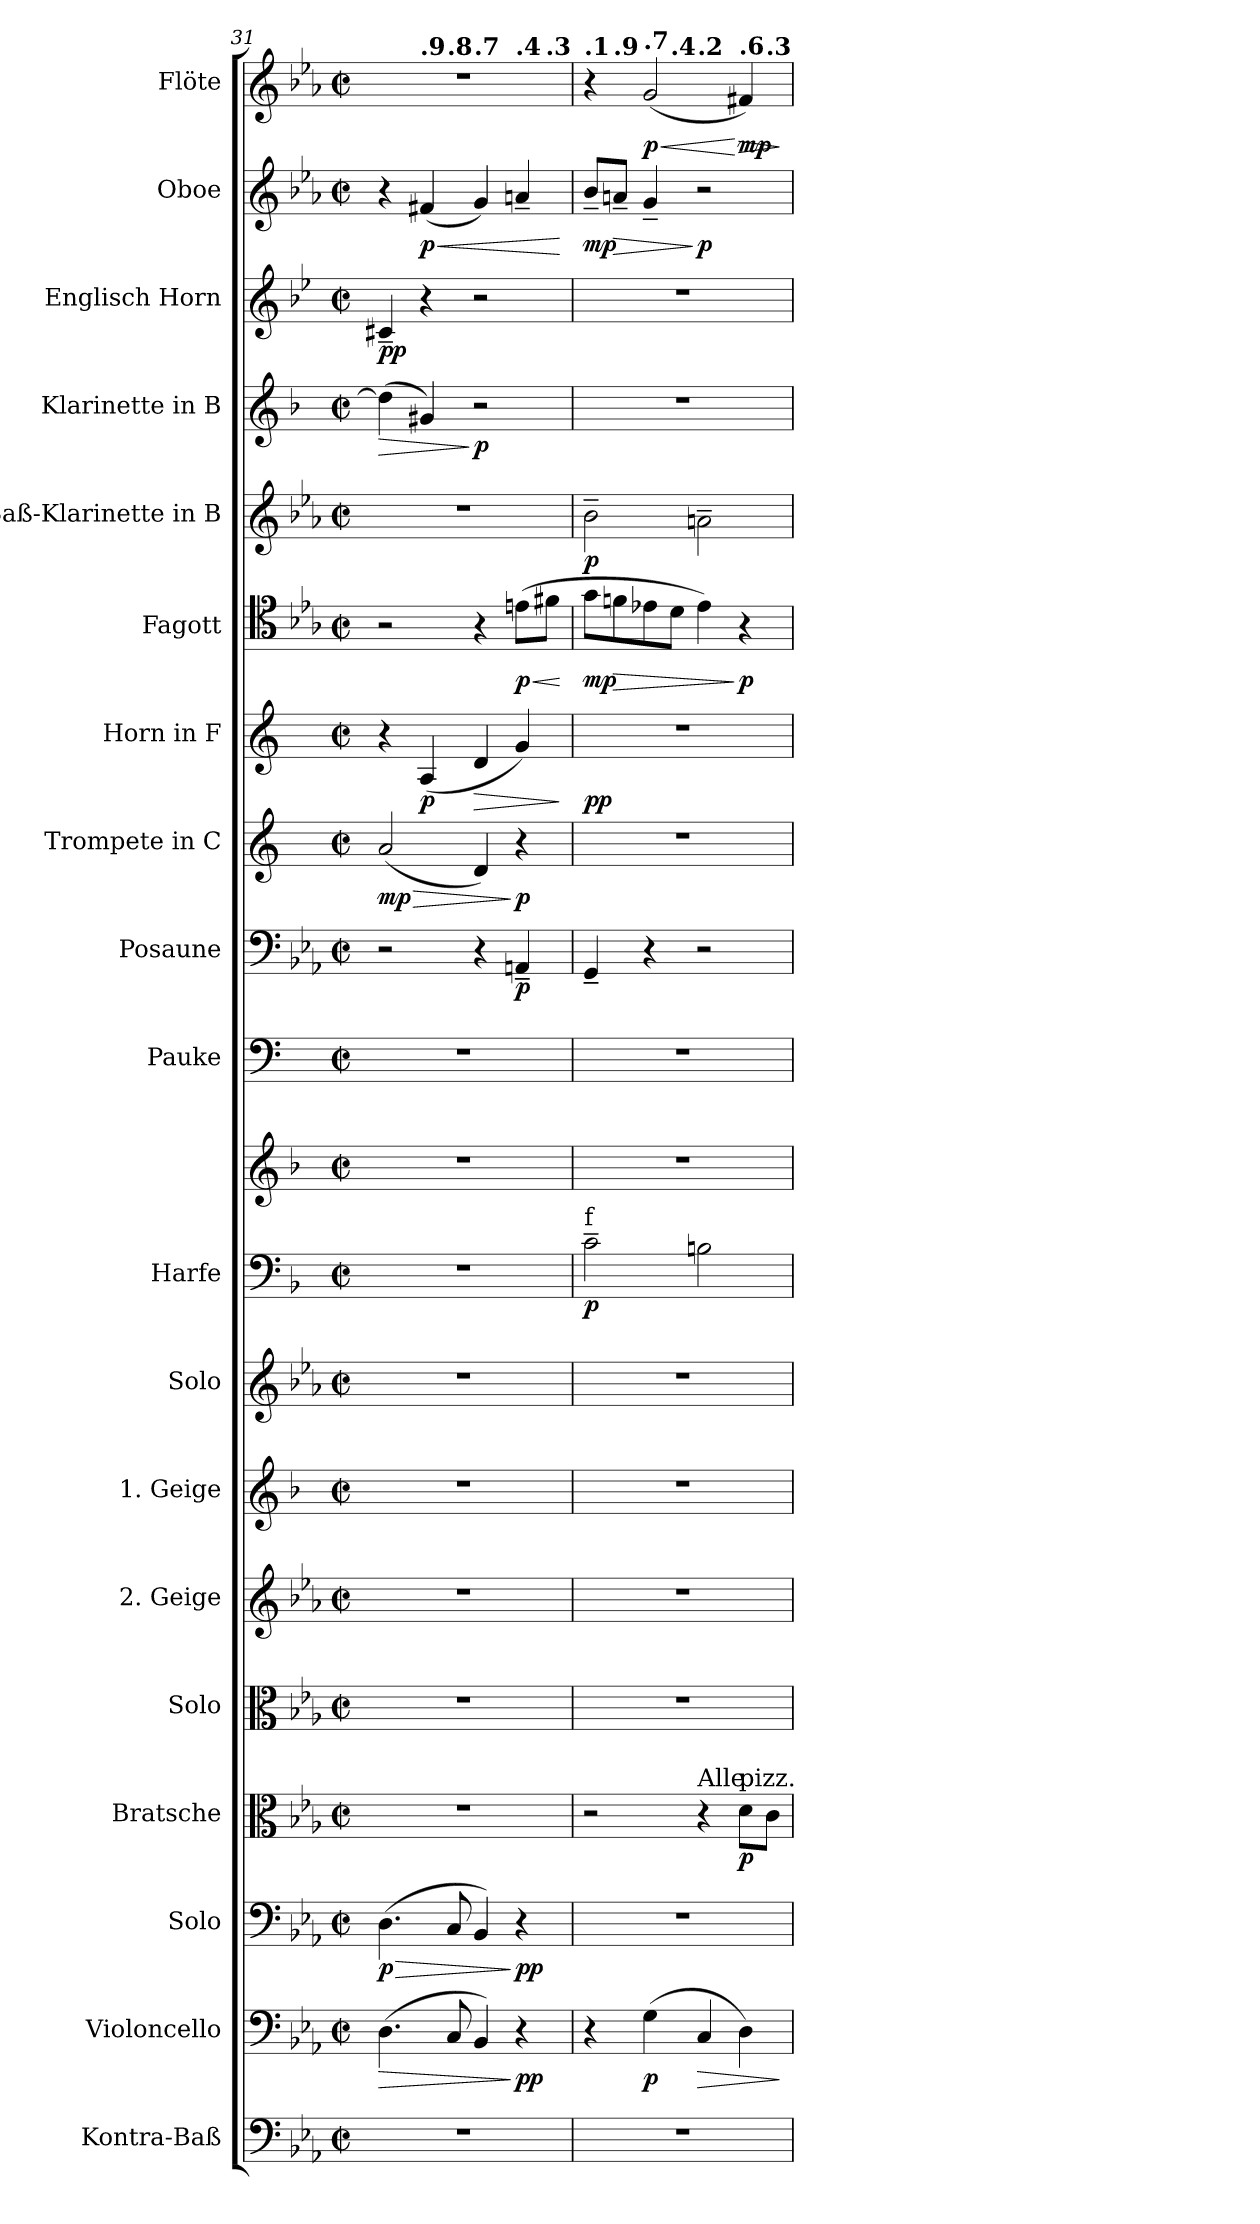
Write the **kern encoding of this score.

**kern	**kern	**dynam	**kern	**dynam	**kern	**dynam	**kern	**kern	**kern	**kern	**kern	**kern	**dynam	**kern	**kern	**dynam	**kern	**dynam	**kern	**dynam	**kern	**dynam	**kern	**dynam	**kern	**dynam	**kern	**dynam	**kern	**dynam	**kern	**dynam
*part19	*part18	*part18	*part17	*part17	*part16	*part16	*part15	*part14	*part13	*part12	*part11	*part11	*part11	*part10	*part9	*part9	*part8	*part8	*part7	*part7	*part6	*part6	*part5	*part5	*part4	*part4	*part3	*part3	*part2	*part2	*part1	*part1
*staff20	*staff19	*staff19	*staff18	*staff18	*staff17	*staff17	*staff16	*staff15	*staff14	*staff13	*staff12	*staff11	*staff11/12	*staff10	*staff9	*staff9	*staff8	*staff8	*staff7	*staff7	*staff6	*staff6	*staff5	*staff5	*staff4	*staff4	*staff3	*staff3	*staff2	*staff2	*staff1	*staff1
*I"Kontra-Baß	*I"Violoncello	*	*I"Solo	*	*I"Bratsche	*	*I"Solo	*I"2. Geige	*I"1. Geige	*I"Solo	*I"Harfe	*	*	*I"Pauke	*I"Posaune	*	*I"Trompete in C	*	*I"Horn in F	*	*I"Fagott	*	*I"Baß-Klarinette in B	*	*I"Klarinette in B	*	*I"Englisch Horn	*	*I"Oboe	*	*I"Flöte	*
*	*I'Vlc.	*	*I'Solo	*	*I'Br.	*	*I'Solo	*I'2. Gg	*I'1. Gg.	*I'Solo	*I'Hrf.	*	*	*I'Pk.	*I'Pos.	*	*I'Trp.	*	*I'Hr. F	*	*I'Fg.	*	*	*	*I'Kl. B	*	*I'E. H.	*	*I'Ob.	*	*I'Fl.	*
!!LO:PB:g=z
*clefF4	*clefF4	*	*clefF4	*	*clefC3	*	*clefC3	*clefG2	*clefG2	*clefG2	*clefF4	*clefG2	*	*clefF4	*clefF4	*	*clefG2	*	*clefG2	*	*clefC4	*	*clefG2	*	*clefG2	*	*clefG2	*	*clefG2	*	*clefG2	*
*ITrd7c12	*	*	*	*	*	*	*	*	*ITrd1c2	*	*ITrd1c2	*ITrd1c2	*	*	*	*	*	*	*ITrd4c7	*	*	*	*ITrd8c14	*	*ITrd1c2	*	*ITrd4c7	*	*	*	*	*
*k[b-e-a-]	*k[b-e-a-]	*	*k[b-e-a-]	*	*k[b-e-a-]	*	*k[b-e-a-]	*k[b-e-a-]	*k[b-e-a-]	*k[b-e-a-]	*k[b-e-a-]	*k[b-e-a-]	*	*k[]	*k[b-e-a-]	*	*k[]	*	*k[b-]	*	*k[b-e-a-]	*	*k[b-e-a-]	*	*k[b-e-a-]	*	*k[b-e-a-]	*	*k[b-e-a-]	*	*k[b-e-a-]	*
*M2/2	*M2/2	*	*M2/2	*	*M2/2	*	*M2/2	*M2/2	*M2/2	*M2/2	*M2/2	*M2/2	*	*M2/2	*M2/2	*	*M2/2	*	*M2/2	*	*M2/2	*	*M2/2	*	*M2/2	*	*M2/2	*	*M2/2	*	*M2/2	*
*met(c|)	*met(c|)	*	*met(c|)	*	*met(c|)	*	*met(c|)	*met(c|)	*met(c|)	*met(c|)	*met(c|)	*met(c|)	*	*met(c|)	*met(c|)	*	*met(c|)	*	*met(c|)	*	*met(c|)	*	*met(c|)	*	*met(c|)	*	*met(c|)	*	*met(c|)	*	*met(c|)	*
*MM120	*MM120	*	*MM120	*	*MM120	*	*MM120	*MM120	*MM120	*MM120	*MM120	*MM120	*	*MM120	*MM120	*	*MM120	*	*MM120	*	*MM120	*	*MM120	*	*MM120	*	*MM120	*	*MM120	*	*MM120	*
=31	=31	=31	=31	=31	=31	=31	=31	=31	=31	=31	=31	=31	=31	=31	=31	=31	=31	=31	=31	=31	=31	=31	=31	=31	=31	=31	=31	=31	=31	=31	=31	=31
!	!	!	!	!	!	!	!	!	!	!	!	!	!	!	!	!	!	!	!	!	!	!	!	!	!	!	!	!	!	!	!LO:TX:a:B:t=poco rit.     _     _     _     _     _     _     _     _     _     _     _     _     tempo	!
!	!	!LO:HP:b	!	!LO:HP:b	!	!	!	!	!	!	!	!	!	!	!	!	!	!LO:HP:b	!	!	!	!	!	!	!	!LO:HP:b	!	!	!	!	!	!
!	!	!	!	!LO:DY:n=1:b	!	!	!	!	!	!	!	!	!	!	!	!	!	!LO:DY:n=1:b	!	!	!	!	!	!	!	!	!	!LO:DY:b	!	!	!	!
*	*	*	*	*	*	*	*	*	*	*	*	*	*	*	*	*	*	*	*	*	*	*	*	*	*	*	*	*	*	*	*^	*
*	*	*	*	*	*	*	*	*	*	*	*	*	*	*	*	*	*	*	*	*	*	*	*	*	*	*	*	*	*	*	*	*^	*
*	*	*	*	*	*	*	*	*	*	*	*	*	*	*	*	*	*	*	*	*	*	*	*	*	*	*	*	*	*	*	*	*	*^	*
*	*	*	*	*	*	*	*	*	*	*	*	*	*	*	*	*	*	*	*	*	*	*	*	*	*	*	*	*	*	*	*	*	*	*^	*
1r	(>4.D\	>	(>4.D\	> p	1r	.	1r	1r	1r	1r	1r	1r	.	1r	2r	.	(<2a/	> mp	4r	.	2r	.	1r	.	(>4cc\]	>	4F#X~/	pp	4r	.	1r	4ryy	4.ryy	2ryy	2.ryy	.
*	*	*	*	*	*	*	*	*	*	*	*	*	*	*	*	*	*	*	*	*	*	*	*	*	*	*	*	*	*	*	*MM118	*	*	*	*	*
!	!	!	!	!	!	!	!	!	!	!	!	!	!	!	!	!	!	!	!	!	!	!	!	!	!	!	!	!	!	!	!	!LO:TX:a:B:t=.9	!	!	!	!
!	!	!	!	!	!	!	!	!	!	!	!	!	!	!	!	!	!	!	!	!LO:DY:b	!	!	!	!	!	!	!	!	!	!LO:HP:b	!	!	!	!	!	!
!	!	!	!	!	!	!	!	!	!	!	!	!	!	!	!	!	!	!	!	!	!	!	!	!	!	!	!	!	!	!LO:DY:n=1:b	!	!	!	!	!	!
.	.	.	.	.	.	.	.	.	.	.	.	.	.	.	.	.	.	.	(<4D/	p	.	.	.	.	4f#X/)	.	4r	.	(<4f#X/	< p	.	2.ryy	.	.	.	.
*	*	*	*	*	*	*	*	*	*	*	*	*	*	*	*	*	*	*	*	*	*	*	*	*	*	*	*	*	*	*	*MM118	*	*	*	*	*
!	!	!	!	!	!	!	!	!	!	!	!	!	!	!	!	!	!	!	!	!	!	!	!	!	!	!	!	!	!	!	!	!	!LO:TX:a:B:t=.8	!	!	!
.	8C/	.	8C/	.	.	.	.	.	.	.	.	.	.	.	.	.	.	.	.	.	.	.	.	.	.	.	.	.	.	.	.	.	2ryy	.	.	.
*	*	*	*	*	*	*	*	*	*	*	*	*	*	*	*	*	*	*	*	*	*	*	*	*	*	*	*	*	*	*	*MM118	*	*	*	*	*
!	!	!	!	!	!	!	!	!	!	!	!	!	!	!	!	!	!	!	!	!	!	!	!	!	!	!	!	!	!	!	!	!	!	!LO:TX:a:B:t=.7	!	!
!	!	!	!	!	!	!	!	!	!	!	!	!	!	!	!	!	!	!	!	!LO:HP:b	!	!	!	!	!	!LO:DY:n=1:b	!	!	!	!	!	!	!	!	!	!
.	4BB-/)	.	4BB-/)	.	.	.	.	.	.	.	.	.	.	.	4r	.	4d/)	.	4G/	>	4r	.	.	.	2r	] p	2r	.	4g/)	.	.	.	.	2ryy	.	.
*	*	*	*	*	*	*	*	*	*	*	*	*	*	*	*	*	*	*	*	*	*	*	*	*	*	*	*	*	*	*	*MM118	*	*	*	*	*
!	!	!	!	!	!	!	!	!	!	!	!	!	!	!	!	!	!	!	!	!	!	!	!	!	!	!	!	!	!	!	!	!	!	!	!LO:TX:a:B:t=.4	!
!	!	!LO:DY:n=1:b	!	!LO:DY:n=2:b	!	!	!	!	!	!	!	!	!	!	!	!LO:DY:b	!	!LO:DY:n=2:b	!	!	!	!LO:HP:b	!	!	!	!	!	!	!	!	!	!	!	!	!	!
!	!	!	!	!	!	!	!	!	!	!	!	!	!	!	!	!	!	!	!	!	!	!LO:DY:n=1:b	!	!	!	!	!	!	!	!	!	!	!	!	!	!
.	4r	] pp	4r	] pp	.	.	.	.	.	.	.	.	.	.	4AAn~/	p	4r	] p	4c/)	.	(>8en\L	< p	.	.	.	.	.	.	4an~/	.	.	.	.	.	4ryy	.
*	*	*	*	*	*	*	*	*	*	*	*	*	*	*	*	*	*	*	*	*	*	*	*	*	*	*	*	*	*	*	*MM118	*	*	*	*	*
!	!	!	!	!	!	!	!	!	!	!	!	!	!	!	!	!	!	!	!	!	!	!	!	!	!	!	!	!	!	!	!	!	!LO:TX:a:B:t=.3	!	!	!
.	.	.	.	.	.	.	.	.	.	.	.	.	.	.	.	.	.	.	.	.	8f#X\J	.	.	.	.	.	.	.	.	.	.	.	8ryy	.	.	.
.	.	.	.	.	.	.	.	.	.	.	.	.	.	.	.	.	.	.	.	]	.	[	.	.	.	.	.	.	.	[	.	.	.	.	.	.
*	*	*	*	*	*	*	*	*	*	*	*	*	*	*	*	*	*	*	*	*	*	*	*	*	*	*	*	*	*	*	*v	*v	*v	*v	*v	*
=32	=32	=32	=32	=32	=32	=32	=32	=32	=32	=32	=32	=32	=32	=32	=32	=32	=32	=32	=32	=32	=32	=32	=32	=32	=32	=32	=32	=32	=32	=32	=32	=32
*	*	*	*	*	*	*	*	*	*	*	*	*	*	*	*	*	*	*	*	*	*	*	*	*	*	*	*	*	*	*	*MM118	*
*	*	*	*	*	*	*	*	*	*	*	*	*	*	*	*	*	*	*	*	*	*	*	*	*	*	*	*	*	*	*	*^	*
*	*	*	*	*	*	*	*	*	*	*	*	*	*	*	*	*	*	*	*	*	*	*	*	*	*	*	*	*	*	*	*	*^	*
*	*	*	*	*	*	*	*	*	*	*	*	*	*	*	*	*	*	*	*	*	*	*	*	*	*	*	*	*	*	*	*	*	*^	*
*	*	*	*	*	*	*	*	*	*	*	*	*	*	*	*	*	*	*	*	*	*	*	*	*	*	*	*	*	*	*	*	*	*	*^	*
!	!	!	!	!	!	!	!	!	!	!	!	!	!	!	!	!	!	!	!	!	!	!	!	!	!	!	!	!	!	!	!LO:TX:a:B:t=.1	!	!	!	!	!
!	!	!	!	!	!	!	!	!	!	!	!LO:TX:a:t=f	!	!	!	!	!	!	!	!	!	!	!	!	!	!	!	!	!	!	!	!	!	!	!	!	!
!	!	!	!	!	!	!	!	!	!	!	!	!	!LO:DY:b=2	!	!	!	!	!	!	!LO:DY:b	!	!LO:DY:b	!	!LO:DY:b	!	!	!	!	!	!LO:DY:b	!	!	!	!	!	!
*	*	*	*	*	*	*	*	*	*	*	*	*	*	*	*	*	*	*	*	*	*	*	*	*	*	*	*	*	*	*	*	*	*	*v	*v	*
1r	4r	.	1r	.	2r	.	1r	1r	1r	1r	2B-~\	1r	p	1r	4GG~/	.	1r	.	1r	pp	8g\L	mp	2B-~\	p	1r	.	1r	.	8b-~/L	mp	4r	8ryy	4.ryy	2ryy	.
*	*	*	*	*	*	*	*	*	*	*	*	*	*	*	*	*	*	*	*	*	*	*	*	*	*	*	*	*	*	*	*MM116	*	*	*	*
!	!	!	!	!	!	!	!	!	!	!	!	!	!	!	!	!	!	!	!	!	!	!	!	!	!	!	!	!	!	!	!	!LO:TX:a:B:t=.9	!	!	!
!	!	!	!	!	!	!	!	!	!	!	!	!	!	!	!	!	!	!	!	!	!	!LO:HP:b	!	!	!	!	!	!	!	!LO:HP:b	!	!	!	!	!
.	.	.	.	.	.	.	.	.	.	.	.	.	.	.	.	.	.	.	.	.	8fn\	>	.	.	.	.	.	.	8an~/J	>	.	2..ryy	.	.	.
*	*	*	*	*	*	*	*	*	*	*	*	*	*	*	*	*	*	*	*	*	*	*	*	*	*	*	*	*	*	*	*MM116	*	*	*	*
!	!	!	!	!	!	!	!	!	!	!	!	!	!	!	!	!	!	!	!	!	!	!	!	!	!	!	!	!	!	!	!LO:TX:a:B:t=.7	!	!	!	!
!	!	!LO:DY:b	!	!	!	!	!	!	!	!	!	!	!	!	!	!	!	!	!	!	!	!	!	!	!	!	!	!	!	!	!	!	!	!	!LO:HP:b
!	!	!	!	!	!	!	!	!	!	!	!	!	!	!	!	!	!	!	!	!	!	!	!	!	!	!	!	!	!	!	!	!	!	!	!LO:DY:n=1:b
.	(>4G\	p	.	.	.	.	.	.	.	.	.	.	.	.	4r	.	.	.	.	.	8e-X\	.	.	.	.	.	.	.	4g~/	.	(<2g/	.	.	.	< p
*	*	*	*	*	*	*	*	*	*	*	*	*	*	*	*	*	*	*	*	*	*	*	*	*	*	*	*	*	*	*	*MM116	*	*	*	*
!	!	!	!	!	!	!	!	!	!	!	!	!	!	!	!	!	!	!	!	!	!	!	!	!	!	!	!	!	!	!	!	!	!LO:TX:a:B:t=.4	!	!
.	.	.	.	.	.	.	.	.	.	.	.	.	.	.	.	.	.	.	.	.	8d\J	.	.	.	.	.	.	.	.	.	.	.	2ryy	.	.
*	*	*	*	*	*	*	*	*	*	*	*	*	*	*	*	*	*	*	*	*	*	*	*	*	*	*	*	*	*	*	*MM116	*	*	*	*
!	!	!	!	!	!	!	!	!	!	!	!	!	!	!	!	!	!	!	!	!	!	!	!	!	!	!	!	!	!	!	!	!	!	!LO:TX:a:B:t=.2	!
!	!	!	!	!	!LO:TX:a:t=Alle	!	!	!	!	!	!	!	!	!	!	!	!	!	!	!	!	!	!	!	!	!	!	!	!	!	!	!	!	!	!
!	!	!LO:HP:b	!	!	!	!	!	!	!	!	!	!	!	!	!	!	!	!	!	!	!	!	!	!	!	!	!	!	!	!LO:DY:n=1:b	!	!	!	!	!
.	4C/	>	.	.	4r	.	.	.	.	.	2An\	.	.	.	2r	.	.	.	.	.	4e-\)	.	2An~\	.	.	.	.	.	2r	] p	.	.	.	2ryy	.
*	*	*	*	*	*	*	*	*	*	*	*	*	*	*	*	*	*	*	*	*	*	*	*	*	*	*	*	*	*	*	*MM114	*	*	*	*
!	!	!	!	!	!	!	!	!	!	!	!	!	!	!	!	!	!	!	!	!	!	!	!	!	!	!	!	!	!	!	!LO:TX:a:B:t=.6	!	!	!	!
!	!	!	!	!	!LO:TX:a:t=pizz.	!	!	!	!	!	!	!	!	!	!	!	!	!	!	!	!	!	!	!	!	!	!	!	!	!	!	!	!	!	!
!	!	!	!	!	!	!LO:DY:b	!	!	!	!	!	!	!	!	!	!	!	!	!	!	!	!LO:DY:n=1:b	!	!	!	!	!	!	!	!	!	!	!	!	!LO:HP:n=1:b
!	!	!	!	!	!	!	!	!	!	!	!	!	!	!	!	!	!	!	!	!	!	!	!	!	!	!	!	!	!	!	!	!	!	!	!LO:DY:n=2:b
.	4D\)	.	.	.	8d\L	p	.	.	.	.	.	.	.	.	.	.	.	.	.	.	4r	] p	.	.	.	.	.	.	.	.	4f#X/)	.	.	.	[ > mp
*	*	*	*	*	*	*	*	*	*	*	*	*	*	*	*	*	*	*	*	*	*	*	*	*	*	*	*	*	*	*	*MM114	*	*	*	*
!	!	!	!	!	!	!	!	!	!	!	!	!	!	!	!	!	!	!	!	!	!	!	!	!	!	!	!	!	!	!	!	!	!LO:TX:a:B:t=.3	!	!
.	.	.	.	.	8c\J	.	.	.	.	.	.	.	.	.	.	.	.	.	.	.	.	.	.	.	.	.	.	.	.	.	.	.	8ryy	.	.
.	.	]	.	.	.	.	.	.	.	.	.	.	.	.	.	.	.	.	.	.	.	.	.	.	.	.	.	.	.	.	.	.	.	.	]
*	*	*	*	*	*	*	*	*	*	*	*	*	*	*	*	*	*	*	*	*	*	*	*	*	*	*	*	*	*	*	*v	*v	*v	*v	*
=	=	=	=	=	=	=	=	=	=	=	=	=	=	=	=	=	=	=	=	=	=	=	=	=	=	=	=	=	=	=	=	=
*-	*-	*-	*-	*-	*-	*-	*-	*-	*-	*-	*-	*-	*-	*-	*-	*-	*-	*-	*-	*-	*-	*-	*-	*-	*-	*-	*-	*-	*-	*-	*-	*-
